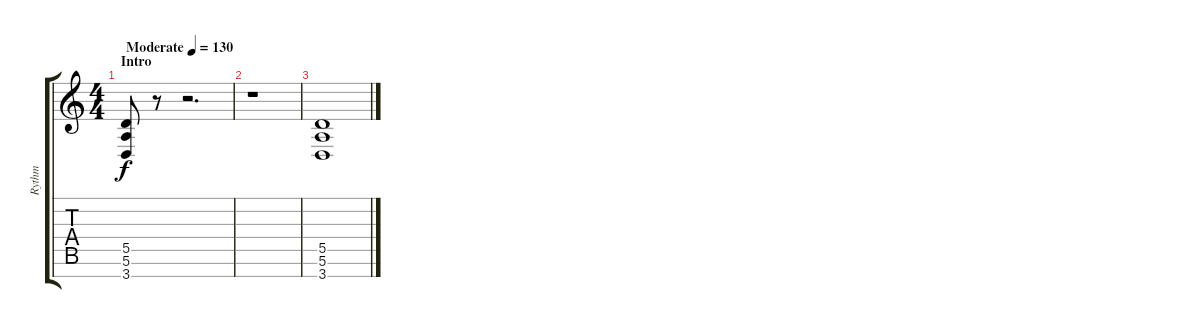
\track ("Rythm" "Rythm") {instrument distortionguitar}
\staff {score tabs}
\tuning (E4 B3 G3 D3 A2 E2 B1) {hide}
\ts (4 4)
\section ("" "Intro")
\tempo (130 "Moderate")
\clef g2
\ks c
(5.5 5.6 3.7).8{dy f instrument distortionguitar} r.8 r.2{d} |
r.1 |
(5.5 5.6 3.7).1
